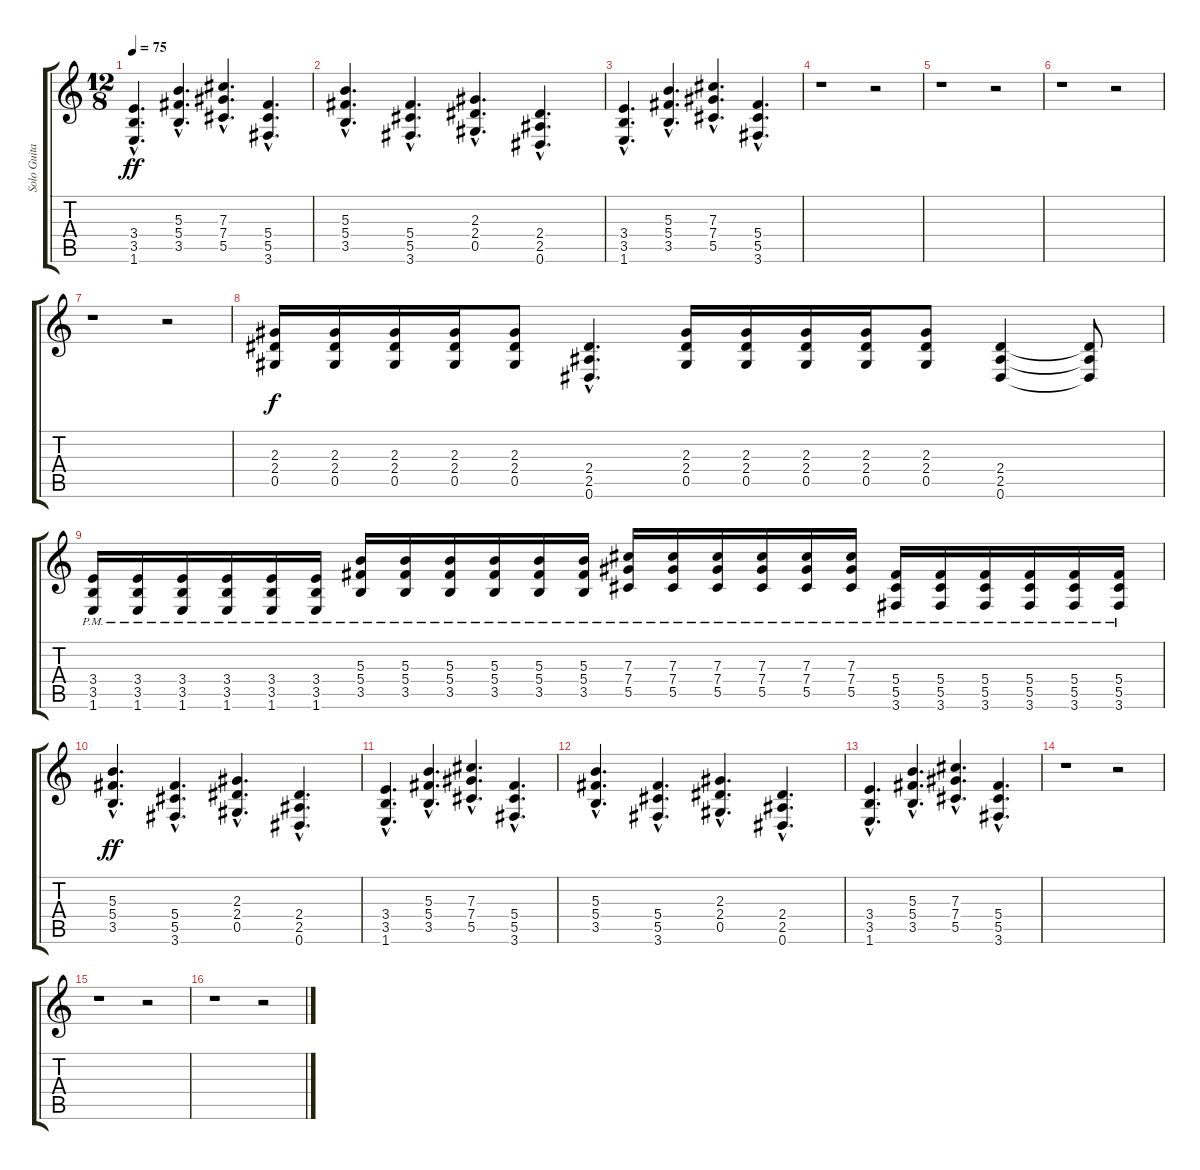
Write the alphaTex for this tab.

\track ("Solo Guitar" "Solo Guita") {instrument distortionguitar}
\staff {score tabs}
\tuning (Eb4 Bb3 Gb3 Db3 Ab2 Eb2) {hide}
\ts (12 8)
\tempo 75
\clef g2
\ks c
(3.4{hac} 3.5{hac} 1.6{hac}).4{d dy ff} (5.3{hac} 5.4{hac} 3.5{hac}).4{d} (7.3{hac} 7.4{hac} 5.5{hac}).4{d} (5.4{hac} 5.5{hac} 3.6{hac}).4{d} |
(5.3{hac} 5.4{hac} 3.5{hac}).4{d} (5.4{hac} 5.5{hac} 3.6{hac}).4{d} (2.3{hac} 2.4{hac} 0.5{hac}).4{d} (2.4{hac} 2.5{hac} 0.6{hac}).4{d} |
(3.4{hac} 3.5{hac} 1.6{hac}).4{d} (5.3{hac} 5.4{hac} 3.5{hac}).4{d} (7.3{hac} 7.4{hac} 5.5{hac}).4{d} (5.4{hac} 5.5{hac} 3.6{hac}).4{d} |
r.1 r.2 |
r.1 r.2 |
r.1 r.2 |
r.1 r.2 |
(2.3 2.4 0.5).16{dy f} (2.3 2.4 0.5).16 (2.3 2.4 0.5).16 (2.3 2.4 0.5).16 (2.3 2.4 0.5).8 (2.4{hac} 2.5{hac} 0.6{hac}).4{d} (2.3 2.4 0.5).16 (2.3 2.4 0.5).16 (2.3 2.4 0.5).16 (2.3 2.4 0.5).16 (2.3 2.4 0.5).8 (2.4 2.5 0.6).4 (2.4{t} 2.5{t} 0.6{t}).8 |
(3.4{pm} 3.5{pm} 1.6{pm}).16 (3.4{pm} 3.5{pm} 1.6{pm}).16 (3.4{pm} 3.5{pm} 1.6{pm}).16 (3.4{pm} 3.5{pm} 1.6{pm}).16 (3.4{pm} 3.5{pm} 1.6{pm}).16 (3.4{pm} 3.5{pm} 1.6{pm}).16 (5.3{pm} 5.4{pm} 3.5{pm}).16 (5.3{pm} 5.4{pm} 3.5{pm}).16 (5.3{pm} 5.4{pm} 3.5{pm}).16 (5.3{pm} 5.4{pm} 3.5{pm}).16 (5.3{pm} 5.4{pm} 3.5{pm}).16 (5.3{pm} 5.4{pm} 3.5{pm}).16 (7.3{pm} 7.4{pm} 5.5{pm}).16 (7.3{pm} 7.4{pm} 5.5{pm}).16 (7.3{pm} 7.4{pm} 5.5{pm}).16 (7.3{pm} 7.4{pm} 5.5{pm}).16 (7.3{pm} 7.4{pm} 5.5{pm}).16 (7.3{pm} 7.4{pm} 5.5{pm}).16 (5.4{pm} 5.5{pm} 3.6{pm}).16 (5.4{pm} 5.5{pm} 3.6{pm}).16 (5.4{pm} 5.5{pm} 3.6{pm}).16 (5.4{pm} 5.5{pm} 3.6{pm}).16 (5.4{pm} 5.5{pm} 3.6{pm}).16 (5.4{pm} 5.5{pm} 3.6{pm}).16 |
(5.3{hac} 5.4{hac} 3.5{hac}).4{d dy ff} (5.4{hac} 5.5{hac} 3.6{hac}).4{d} (2.3{hac} 2.4{hac} 0.5{hac}).4{d} (2.4{hac} 2.5{hac} 0.6{hac}).4{d} |
(3.4{hac} 3.5{hac} 1.6{hac}).4{d} (5.3{hac} 5.4{hac} 3.5{hac}).4{d} (7.3{hac} 7.4{hac} 5.5{hac}).4{d} (5.4{hac} 5.5{hac} 3.6{hac}).4{d} |
(5.3{hac} 5.4{hac} 3.5{hac}).4{d} (5.4{hac} 5.5{hac} 3.6{hac}).4{d} (2.3{hac} 2.4{hac} 0.5{hac}).4{d} (2.4{hac} 2.5{hac} 0.6{hac}).4{d} |
(3.4{hac} 3.5{hac} 1.6{hac}).4{d} (5.3{hac} 5.4{hac} 3.5{hac}).4{d} (7.3{hac} 7.4{hac} 5.5{hac}).4{d} (5.4{hac} 5.5{hac} 3.6{hac}).4{d} |
r.1 r.2 |
r.1 r.2 |
r.1 r.2
